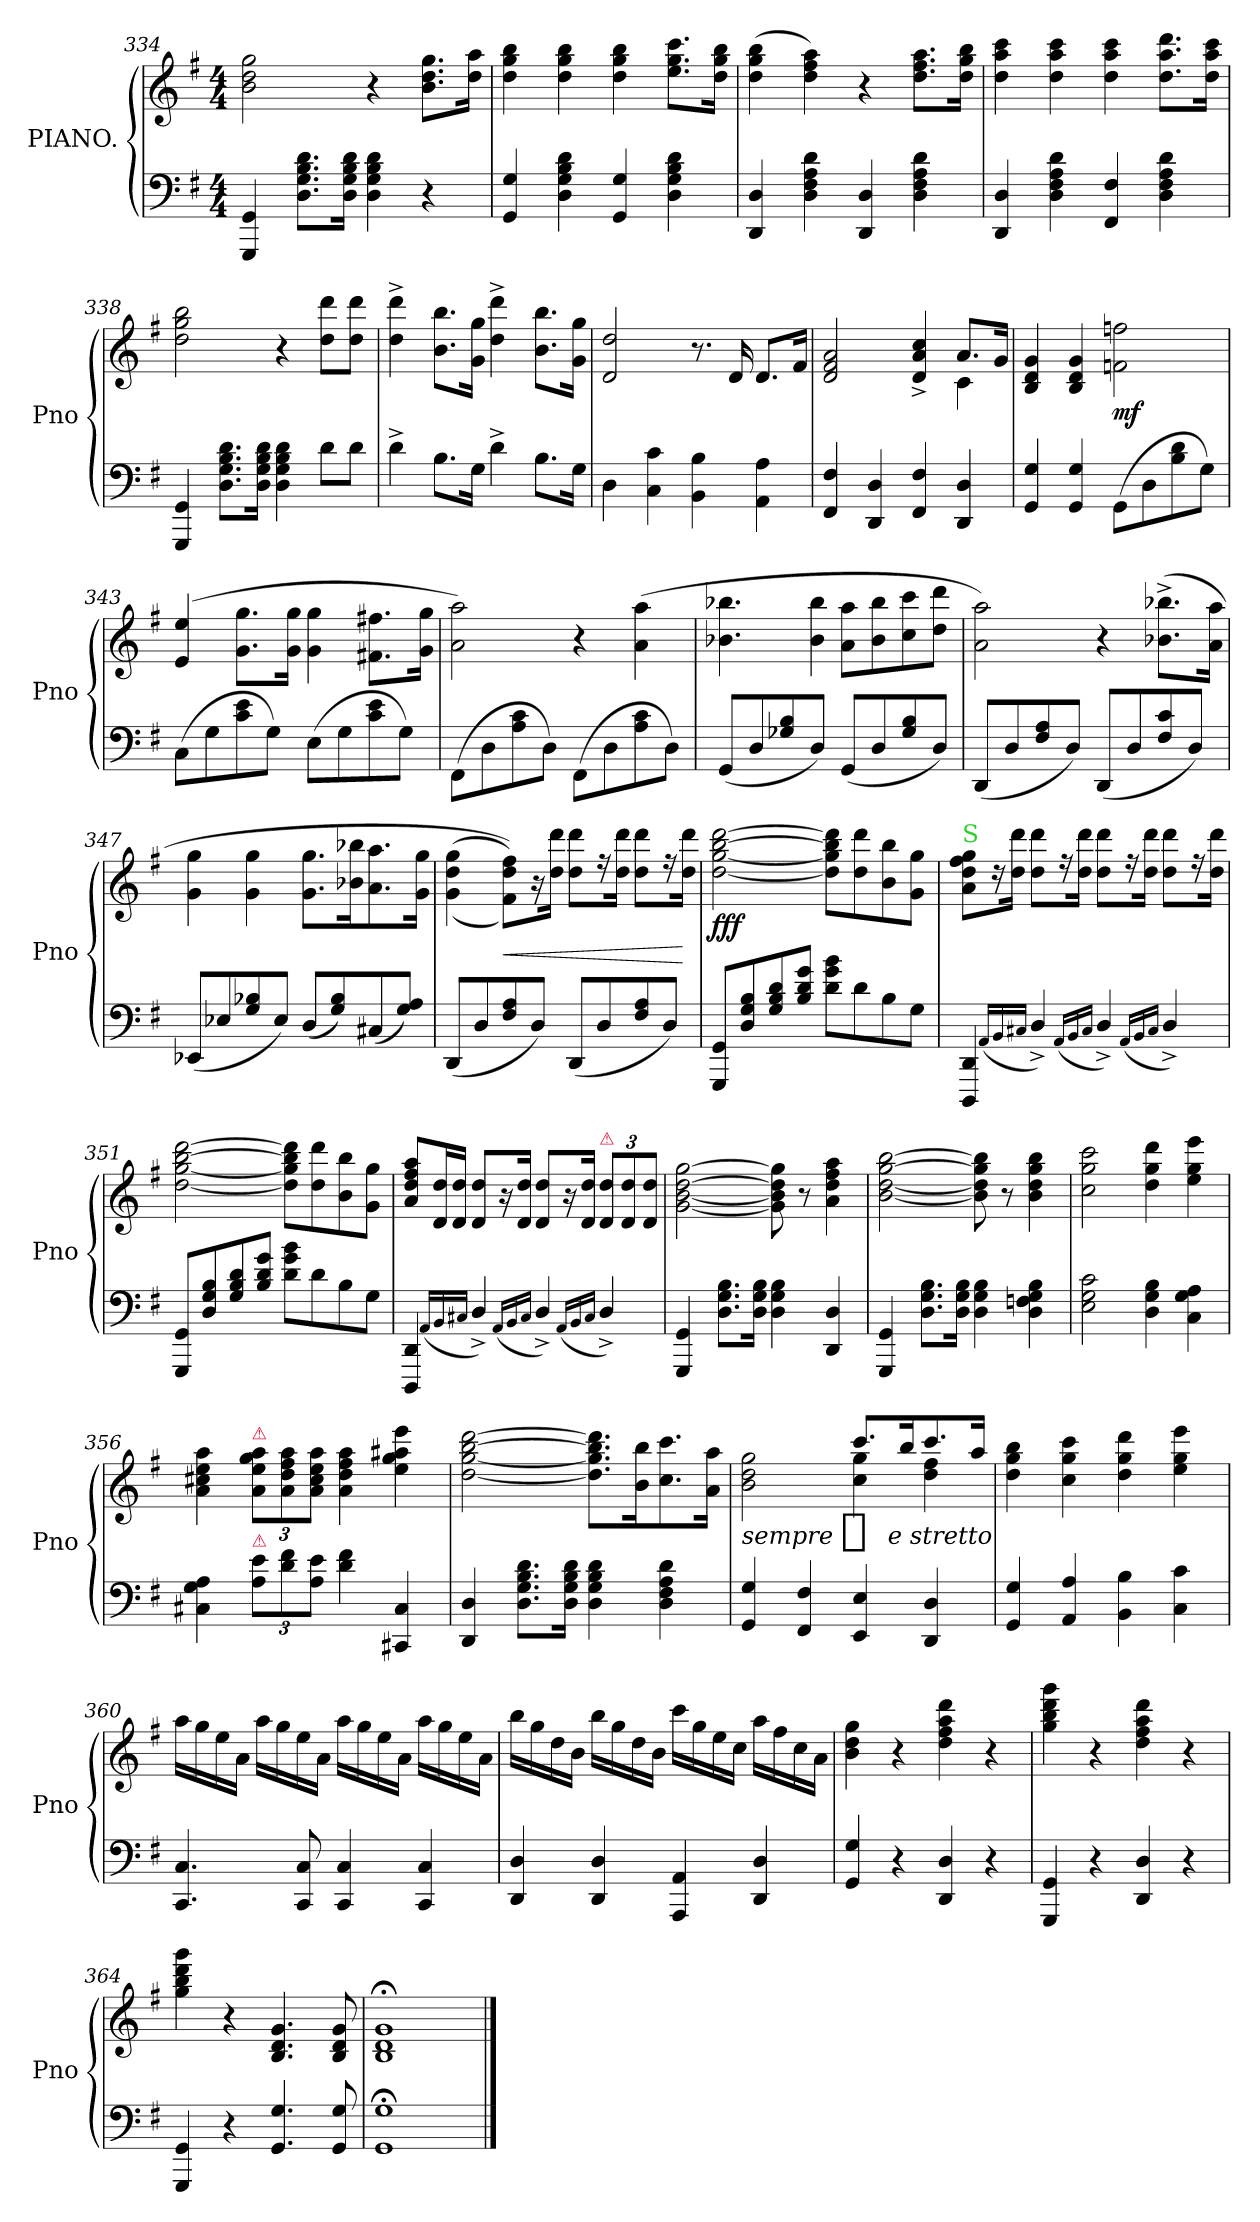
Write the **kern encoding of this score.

**kern	**kern	**dynam
*part1	*part1	*part1
*staff2	*staff1	*staff1/2
*I"PIANO.	*	*
*I'Pno	*	*
*clefF4	*clefG2	*
*k[f#]	*k[f#]	*
*M4/4	*M4/4	*
=334	=334	=334
4GGG/ 4GG/	2b\ 2dd\ 2gg\	.
8.D\ 8.G\ 8.B\ 8.d\L	.	.
16D\ 16G\ 16B\ 16d\Jk	.	.
4D\ 4G\ 4B\ 4d\	4r	.
4r	8.b\ 8.dd\ 8.gg\L	.
.	16dd\ 16aa\Jk	.
=335	=335	=335
4GG/ 4G/	4dd\ 4gg\ 4bb\	.
4D\ 4G\ 4B\ 4d\	4dd\ 4gg\ 4bb\	.
4GG/ 4G/	4dd\ 4gg\ 4bb\	.
4D\ 4G\ 4B\ 4d\	8.ee\ 8.gg\ 8.ccc\L	.
.	16dd\ 16gg\ 16bb\Jk	.
=336	=336	=336
4DD/ 4D/	(4dd\ 4gg\ 4bb\	.
4D\ 4F#\ 4A\ 4d\	4dd\ 4ff#\ 4aa\)	.
4DD/ 4D/	4r	.
4D\ 4F#\ 4A\ 4d\	8.dd\ 8.ff#\ 8.aa\L	.
.	16dd\ 16gg\ 16bb\Jk	.
=337	=337	=337
4DD/ 4D/	4dd\ 4aa\ 4ccc\	.
4D\ 4F#\ 4A\ 4d\	4dd\ 4aa\ 4ccc\	.
4FF#/ 4F#/	4dd\ 4aa\ 4ccc\	.
4D\ 4F#\ 4A\ 4d\	8.dd\ 8.aa\ 8.ddd\L	.
.	16dd\ 16aa\ 16ccc\Jk	.
=338	=338	=338
4GGG/ 4GG/	2dd\ 2gg\ 2bb\	.
8.D\ 8.G\ 8.B\ 8.d\L	.	.
16D\ 16G\ 16B\ 16d\Jk	.	.
4D\ 4G\ 4B\ 4d\	4r	.
8d\L	8dd\ 8ddd\L	.
8d\J	8dd\ 8ddd\J	.
=339	=339	=339
4d^\	4dd^\ 4ddd^\	.
8.B\L	8.b\ 8.bb\L	.
16G\Jk	16g\ 16gg\Jk	.
4d^\	4dd^\ 4ddd^\	.
8.B\L	8.b\ 8.bb\L	.
16G\Jk	16g\ 16gg\Jk	.
=340	=340	=340
4D\	2d/ 2dd/	.
4C\ 4c\	.	.
4BB\ 4B\	8.r	.
.	16d/	.
4AA\ 4A\	8.d/L	.
.	16f#/Jk	.
=341	=341	=341
*	*^	*
4FF#/ 4F#/	2d/ 2f#/ 2a/	2ryy	.
4DD/ 4D/	.	.	.
4FF#/ 4F#/	4d^>/ 4a^>/ 4cc^>/	4ryy	.
4DD/ 4D/	8.a/L	4c\	.
.	16g/Jk	.	.
*	*v	*v	*
=342	=342	=342
4GG/ 4G/	4B/ 4d/ 4g/	.
4GG/ 4G/	4B/ 4d/ 4g/	.
(8GG\L	2fn\ 2ffn\	mf
8D\	.	.
8B\ 8d\	.	.
8G\J)	.	.
=343	=343	=343
(8C\L	(4e/ 4ee/	.
8G\	.	.
8c\ 8e\	8.g\ 8.gg\L	.
8G\J)	.	.
.	16g\ 16gg\Jk	.
(8E\L	4g\ 4gg\	.
8G\	.	.
8c\ 8e\	8.f#X\ 8.ff#X\L	.
8G\J)	.	.
.	16g\ 16gg\Jk	.
=344	=344	=344
(8FF#\L	2a\ 2aa\)	.
8D\	.	.
8A\ 8c\	.	.
8D\J)	.	.
(8FF#\L	4r	.
8D\	.	.
8A\ 8c\	(4a\ 4aa\	.
8D\J)	.	.
=345	=345	=345
(8GG/L	4.b-X\ 4.bb-X\	.
8D/	.	.
8G-X/ 8B/	.	.
!	!LO:N:vis=4	!
8D/J)	8b-\ 8bb-\	.
(8GG/L	8a\ 8aa\L	.
8D/	8b-\ 8bb-\	.
8G-/ 8B/	8cc\ 8ccc\	.
8D/J)	8dd\ 8ddd\J	.
=346	=346	=346
(8DD/L	2a\ 2aa\)	.
8D/	.	.
8F#/ 8A/	.	.
8D/J)	.	.
(8DD/L	4r	.
8D/	.	.
8F#/ 8c/	(8.b-X^\ 8.bb-X^\L	.
8D/J)	.	.
.	16a\ 16aa\Jk	.
=347	=347	=347
(8EE-X/L	4g\ 4gg\	.
8E-X/	.	.
8G/ 8B-X/	4g\ 4gg\	.
8E-/J)	.	.
(8D/L	8.g\ 8.gg\L	.
8G/ 8B-/)	.	.
.	16b-X\ 16bb-X\K	.
(8C#X/	8.a\ 8.aa\	.
8G/ 8A/J)	.	.
.	16g\ 16gg\Jk	.
=348	=348	=348
(8DD/L	(<(>4g\ 4dd\ 4gg\	.
8D/	.	.
8F#/ 8A/	8f#\ 8dd\ 8ff#\L)))	<
8D/J)	16r	.
.	16dd\ 16ddd\Jk	.
(8DD/L	8dd\ 8ddd\L	.
8D/	16r	.
.	16dd\ 16ddd\Jk	.
8F#/ 8A/	8dd\ 8ddd\L	.
8D/J)	16r	.
.	16dd\ 16ddd\Jk	[
=349	=349	=349
8GGG/ 8GG/L	[2dd\ [2gg\ [2bb\ [2ddd\	fff
8D/ 8G/ 8B/	.	.
8G/ 8B/ 8d/	.	.
8B/ 8d/ 8g/J	.	.
8d\ 8g\ 8b\L	8dd]\ 8gg]\ 8bb]\ 8ddd]\L	.
8d\	8dd\ 8ddd\	.
8B\	8b\ 8bb\	.
8G\J	8g\ 8gg\J	.
=350	=350	=350
!	!LO:TX:a:color=limegreen:t=S	!
4DDD/ 4DD/	8a\ 8dd\ 8ff#\ 8gg\L	.
.	16r	.
.	16dd\ 16ddd\Jk	.
(16qqAA/LL	.	.
16qqBB/	.	.
16qqC#X/JJ	.	.
4D^>/)	8dd\ 8ddd\L	.
.	16r	.
.	16dd\ 16ddd\Jk	.
(16qqAA/LL	.	.
16qqBB/	.	.
16qqC#/JJ	.	.
4D^>/)	8dd\ 8ddd\L	.
.	16r	.
.	16dd\ 16ddd\Jk	.
(16qqAA/LL	.	.
16qqBB/	.	.
16qqC#/JJ	.	.
4D^>/)	8dd\ 8ddd\L	.
.	16r	.
.	16dd\ 16ddd\Jk	.
=351	=351	=351
8GGG/ 8GG/L	[2dd\ [2gg\ [2bb\ [2ddd\	.
8D/ 8G/ 8B/	.	.
8G/ 8B/ 8d/	.	.
8B/ 8d/ 8g/J	.	.
8d\ 8g\ 8b\L	8dd]\ 8gg]\ 8bb]\ 8ddd]\L	.
8d\	8dd\ 8ddd\	.
8B\	8b\ 8bb\	.
8G\J	8g\ 8gg\J	.
=352	=352	=352
4DDD/ 4DD/	8a/ 8dd/ 8ff#/ 8aa/L	.
.	16d/ 16dd/L	.
.	16d/ 16dd/JJ	.
(16qqAA/LL	.	.
16qqBB/	.	.
16qqC#X/JJ	.	.
4D^>/)	8d/ 8dd/L	.
.	16r	.
.	16d/ 16dd/Jk	.
(16qqAA/LL	.	.
16qqBB/	.	.
16qqC#/JJ	.	.
4D^>/)	8d/ 8dd/L	.
.	16r	.
.	16d/ 16dd/Jk	.
(16qqAA/LL	.	.
16qqBB/	.	.
16qqC#/JJ	.	.
!	!LO:TX:a:color=crimson:t=⚠	!
4D^>/)	12d/ 12dd/L	.
.	12d/ 12dd/	.
.	12d/ 12dd/J	.
=353	=353	=353
4GGG/ 4GG/	[2g\ [2b\ [2dd\ [2gg\	.
8.D\ 8.G\ 8.B\L	.	.
16D\ 16G\ 16B\Jk	.	.
4D\ 4G\ 4B\	8g]\ 8b]\ 8dd]\ 8gg]\	.
.	8r	.
4DD/ 4D/	4a\ 4dd\ 4ff#\ 4aa\	.
=354	=354	=354
4GGG/ 4GG/	[2b\ [2dd\ [2gg\ [2bb\	.
8.D\ 8.G\ 8.B\L	.	.
16D\ 16G\ 16B\Jk	.	.
4D\ 4G\ 4B\	8b]\ 8dd]\ 8gg]\ 8bb]\	.
.	8r	.
4D\ 4Fn\ 4G\ 4B\	4b\ 4dd\ 4gg\ 4bb\	.
=355	=355	=355
2E\ 2G\ 2c\	2cc\ 2gg\ 2ccc\	.
4D\ 4G\ 4B\	4dd\ 4gg\ 4ddd\	.
4C\ 4G\ 4A\	4ee\ 4gg\ 4eee\	.
=356	=356	=356
4C#X\ 4G\ 4A\	4a\ 4cc#X\ 4ee\ 4aa\	.
!	!LO:TX:a:color=crimson:t=⚠	!
!LO:TX:a:color=crimson:t=⚠	!	!
12A\ 12e\L	12a\ 12ee\ 12gg\ 12aa\L	.
12d\ 12f#\	12a\ 12dd\ 12ff#\ 12aa\	.
12A\ 12e\J	12a\ 12cc#\ 12ee\ 12aa\J	.
4d\ 4f#\	4a\ 4dd\ 4ff#\ 4aa\	.
4CC#X/ 4C#/	4ee\ 4gg\ 4aa#X\ 4eee\	.
=357	=357	=357
4DD/ 4D/	[2dd\ [2gg\ [2bb\ [2ddd\	.
8.D\ 8.G\ 8.B\ 8.d\L	.	.
16D\ 16G\ 16B\ 16d\Jk	.	.
4D\ 4G\ 4B\ 4d\	8.dd]\ 8.gg]\ 8.bb]\ 8.ddd]\L	.
.	16b\ 16bb\K	.
4D\ 4F#\ 4A\ 4d\	8.cc\ 8.ccc\	.
.	16a\ 16aa\Jk	.
=358	=358	=358
*	*^	*
!	!	!	!LO:DY:t=sempre %s e stretto
4GG/ 4G/	2b\ 2dd\ 2gg\	2ryy	fff
4FF#/ 4F#/	.	.	.
4EE/ 4E/	8.ccc/L	4cc\ 4gg\	.
.	16bb/K	.	.
4DD/ 4D/	8.ccc/	4dd\ 4ff#\	.
.	16aa/Jk	.	.
*	*v	*v	*
=359	=359	=359
4GG/ 4G/	4dd\ 4gg\ 4bb\	.
4AA/ 4A/	4cc\ 4gg\ 4ccc\	.
4BB\ 4B\	4dd\ 4gg\ 4ddd\	.
4C\ 4c\	4ee\ 4gg\ 4eee\	.
=360	=360	=360
4.CC/ 4.C/	16aa\LL	.
.	16gg\	.
.	16ee\	.
.	16a\JJ	.
.	16aa\LL	.
.	16gg\	.
8CC/ 8C/	16ee\	.
.	16a\JJ	.
4CC/ 4C/	16aa\LL	.
.	16gg\	.
.	16ee\	.
.	16a\JJ	.
4CC/ 4C/	16aa\LL	.
.	16gg\	.
.	16ee\	.
.	16a\JJ	.
=361	=361	=361
4DD/ 4D/	16bb\LL	.
.	16gg\	.
.	16dd\	.
.	16b\JJ	.
4DD/ 4D/	16bb\LL	.
.	16gg\	.
.	16dd\	.
.	16b\JJ	.
4AAA/ 4AA/	16ccc\LL	.
.	16gg\	.
.	16ee\	.
.	16cc\JJ	.
4DD/ 4D/	16aa\LL	.
.	16ff#\	.
.	16cc\	.
.	16a\JJ	.
=362	=362	=362
4GG/ 4G/	4b\ 4dd\ 4gg\	.
4r	4r	.
4DD/ 4D/	4dd\ 4ff#\ 4aa\ 4ddd\	.
4r	4r	.
=363	=363	=363
4GGG/ 4GG/	4gg\ 4bb\ 4ddd\ 4ggg\	.
4r	4r	.
4DD/ 4D/	4dd\ 4ff#\ 4aa\ 4ddd\	.
4r	4r	.
=364	=364	=364
4GGG/ 4GG/	4gg\ 4bb\ 4ddd\ 4ggg\	.
4r	4r	.
4.GG/ 4.G/	4.B/ 4.d/ 4.g/	.
8GG/ 8G/	8B/ 8d/ 8g/	.
=365	=365	=365
1GG; 1G;	1B;< 1d;< 1g;<	.
==	==	==
*-	*-	*-
